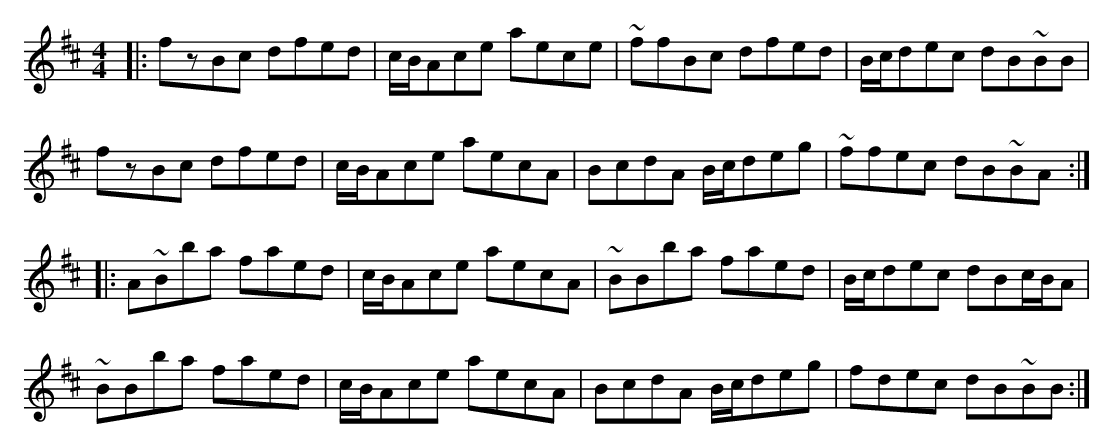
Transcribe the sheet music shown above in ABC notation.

X:1
M:4/4
K:Bmin
|:fzBc dfed|c/B/Ace aece|~ffBc dfed|B/c/dec dB~BB|
fzBc dfed|c/B/Ace aecA|BcdA B/c/deg|~ffec dB~BA:|
|:A~Bba faed|c/B/Ace aecA|~BBba faed|B/c/dec dBc/B/A|
~BBba faed|c/B/Ace aecA|BcdA B/c/deg|fdec dB~BB:|
